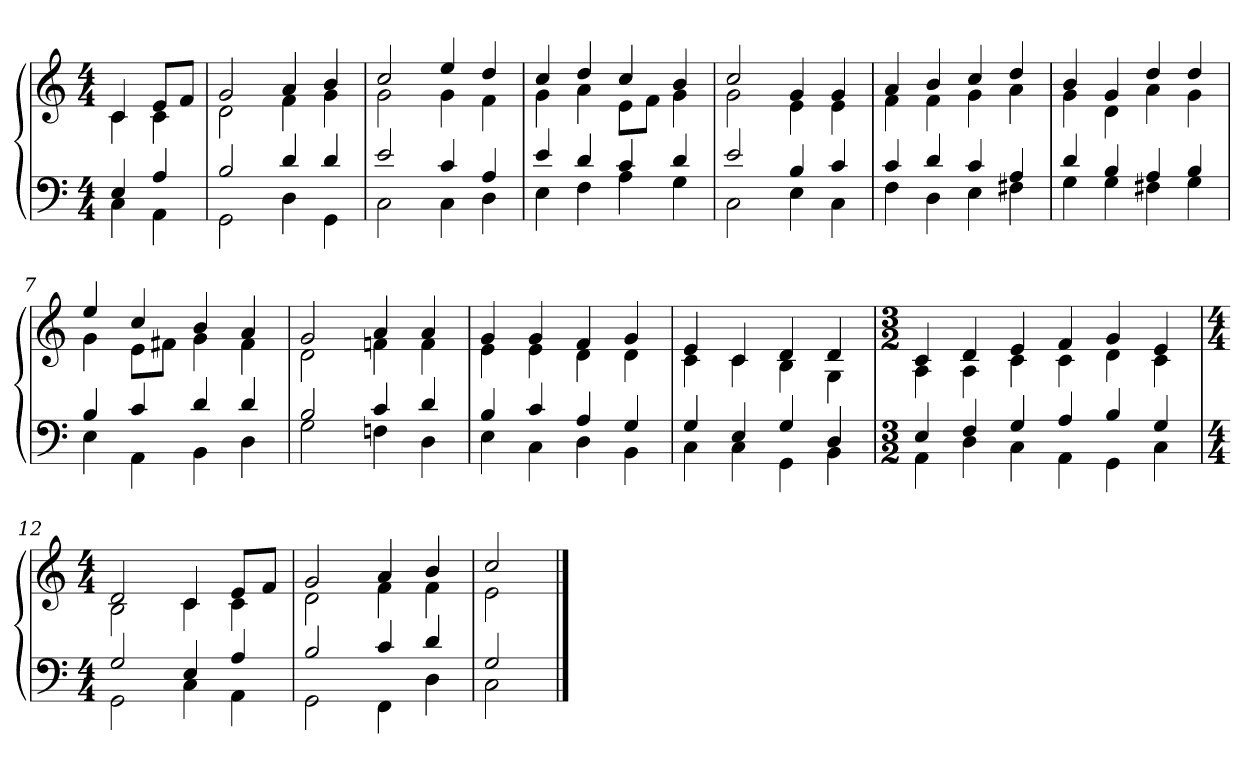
**kern	**kern
*part1	*part1
*staff2	*staff1
*clefF4	*clefG2
*k[]	*k[]
*C:	*C:
*M4/4	*M4/4
=	=
*^	*^
4E	4C	4c	4c
4A	4AA	8eL	4c
.	.	8fJ	.
=1	=1	=1	=1
2B	2GG	2g	2d
4d	4D	4a	4f
4d	4GG	4b	4g
=2	=2	=2	=2
2e	2C	2cc	2g
4c	4C	4ee	4g
4A	4D	4dd	4f
=3	=3	=3	=3
4e	4E	4cc	4g
4d	4F	4dd	4a
4c	4A	4cc	8eL
.	.	.	8fJ
4d	4G	4b	4g
=4	=4	=4	=4
2e	2C	2cc	2g
4B	4E	4g	4e
4c	4C	4g	4e
=5	=5	=5	=5
4c	4F	4a	4f
4d	4D	4b	4f
4c	4E	4cc	4g
4A	4F#X	4dd	4a
=6	=6	=6	=6
4d	4G	4b	4g
4B	4G	4g	4d
4A	4F#X	4dd	4a
4B	4G	4dd	4g
=7	=7	=7	=7
4B	4E	4ee	4g
4c	4AA	4cc	8eL
.	.	.	8f#XJ
4d	4BB	4b	4g
4d	4D	4a	4f#
=8	=8	=8	=8
2B	2G	2g	2d
4c	4Fn	4a	4fn
4d	4D	4a	4f
=9	=9	=9	=9
4B	4E	4g	4e
4c	4C	4g	4e
4A	4D	4f	4d
4G	4BB	4g	4d
=10	=10	=10	=10
4G	4C	4e	4c
4E	4C	4c	4c
4G	4GG	4d	4B
4D	4BB	4d	4G
=11	=11	=11	=11
*M3/2	*	*M3/2	*
4E	4AA	4c	4A
4F	4D	4d	4A
4G	4C	4e	4c
4A	4AA	4f	4c
4B	4GG	4g	4d
4G	4C	4e	4c
=12	=12	=12	=12
*M4/4	*	*M4/4	*
2G	2GG	2d	2B
4E	4C	4c	4c
4A	4AA	8eL	4c
.	.	8fJ	.
=13	=13	=13	=13
2B	2GG	2g	2d
4c	4FF	4a	4f
4d	4D	4b	4f
=14	=14	=14	=14
2G	2C	2cc	2e
*v	*v	*	*
*	*v	*v
==	==
*-	*-
